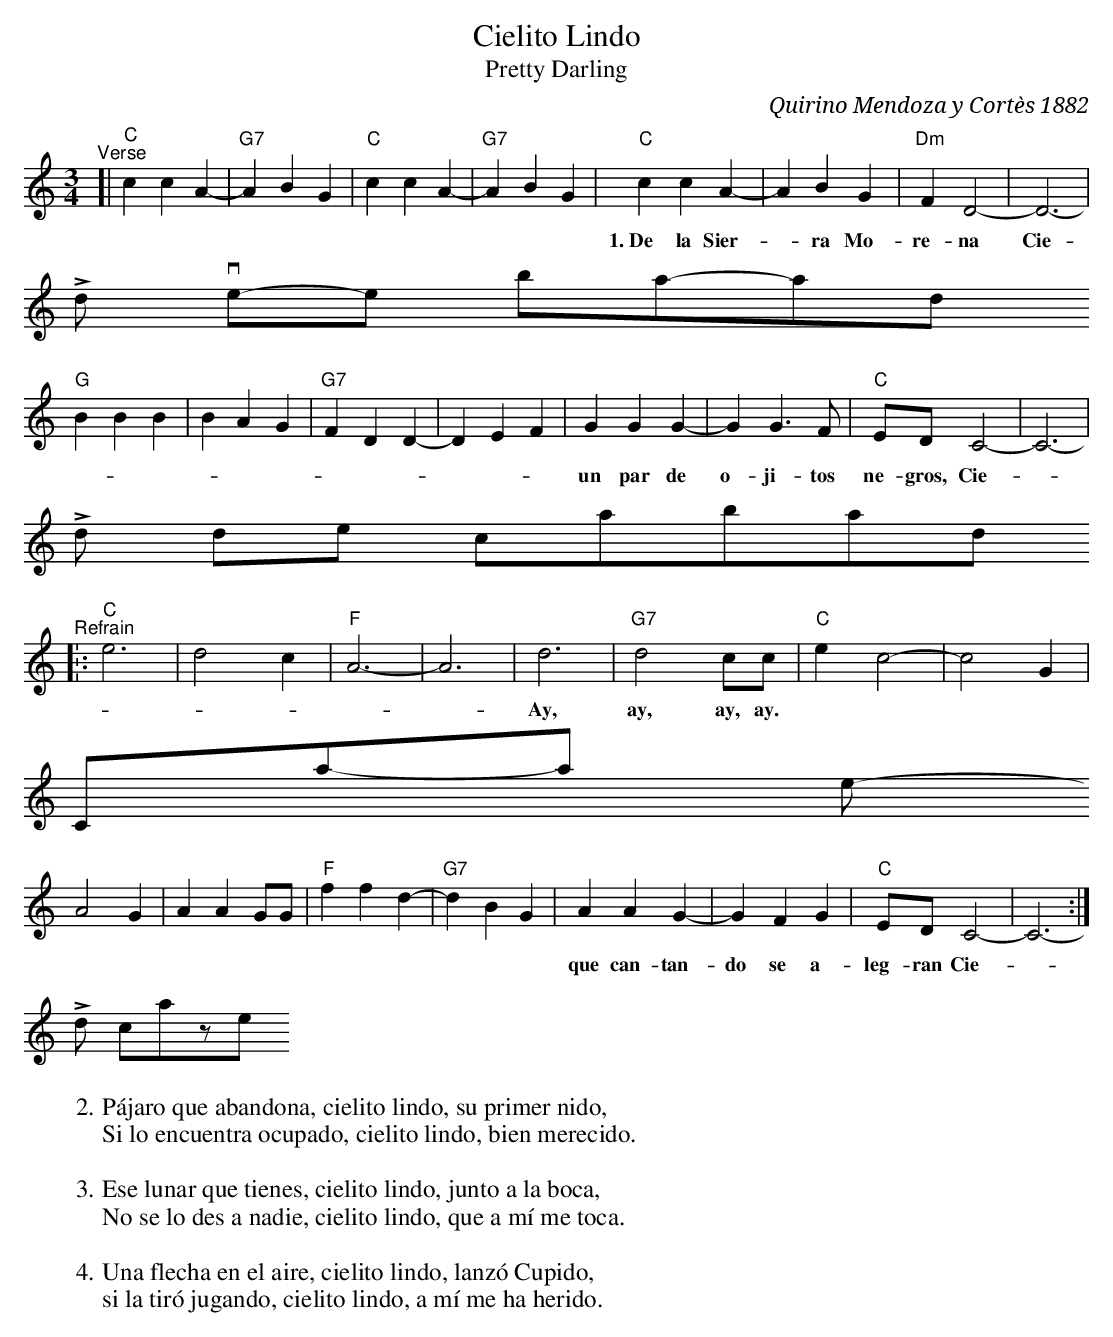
X:1
T: Cielito Lindo
T: Pretty Darling
C: Quirino Mendoza y Cortès 1882
M: 3/4
L: 1/8
K: C
"^Verse"[|\
"C"c2 c2 A2- | "G7"A2 B2 G2 | "C"c2 c2 A2- | "G7"A2 B2G2 |\
"C"c2 c2 A2- | A2 B2G2 | "Dm"F2 D4- | D6 |
w:1.~De la Sier-*ra Mo-re-na Cie-*li-to \
   Lin-do vie-*nen ba-jan-do,
"G"B2 B2 B2 | B2 A2 G2 | "G7"F2 D2 D2- | D2 E2 F2 |\
G2 G2 G2- | G2 G3 F | "C"ED C4- | C6 |
w: un par de o-ji-tos ne-gros, Cie-*li-to  \
   Lin-do de* con-tra-ban-*do.*
"^Refrain"|:\
"C"e6 | d4 c2 | "F"A6- | A6 |\
d6 | "G7"d4 cc | "C"e2 c4- | c4 G2 |
w: Ay, ay, ay, ay.* \
   Can-ta y no llo-res,* por-
A4 G2 | A2 A2 GG | "F"f2 f2 d2- | "G7"d2 B2 G2 |\
A2 A2 G2- | G2 F2 G2 | "C"ED C4- | C6 :|
w: que can-tan-do se a- leg-ran Cie-*li-to \
   Lin-do, los* co-ra-zo-*nes.*
W:2.P\'ajaro que abandona, cielito lindo, su primer nido,
W:Si lo encuentra ocupado, cielito lindo, bien merecido.
W:
W:3.Ese lunar que tienes, cielito lindo, junto a la boca,
W:No se lo des a nadie, cielito lindo, que a m\'i me toca.
W:
W:4.Una flecha en el aire, cielito lindo, lanz\'o Cupido,
W:si la tir\'o jugando, cielito lindo, a m\'i me ha herido.
